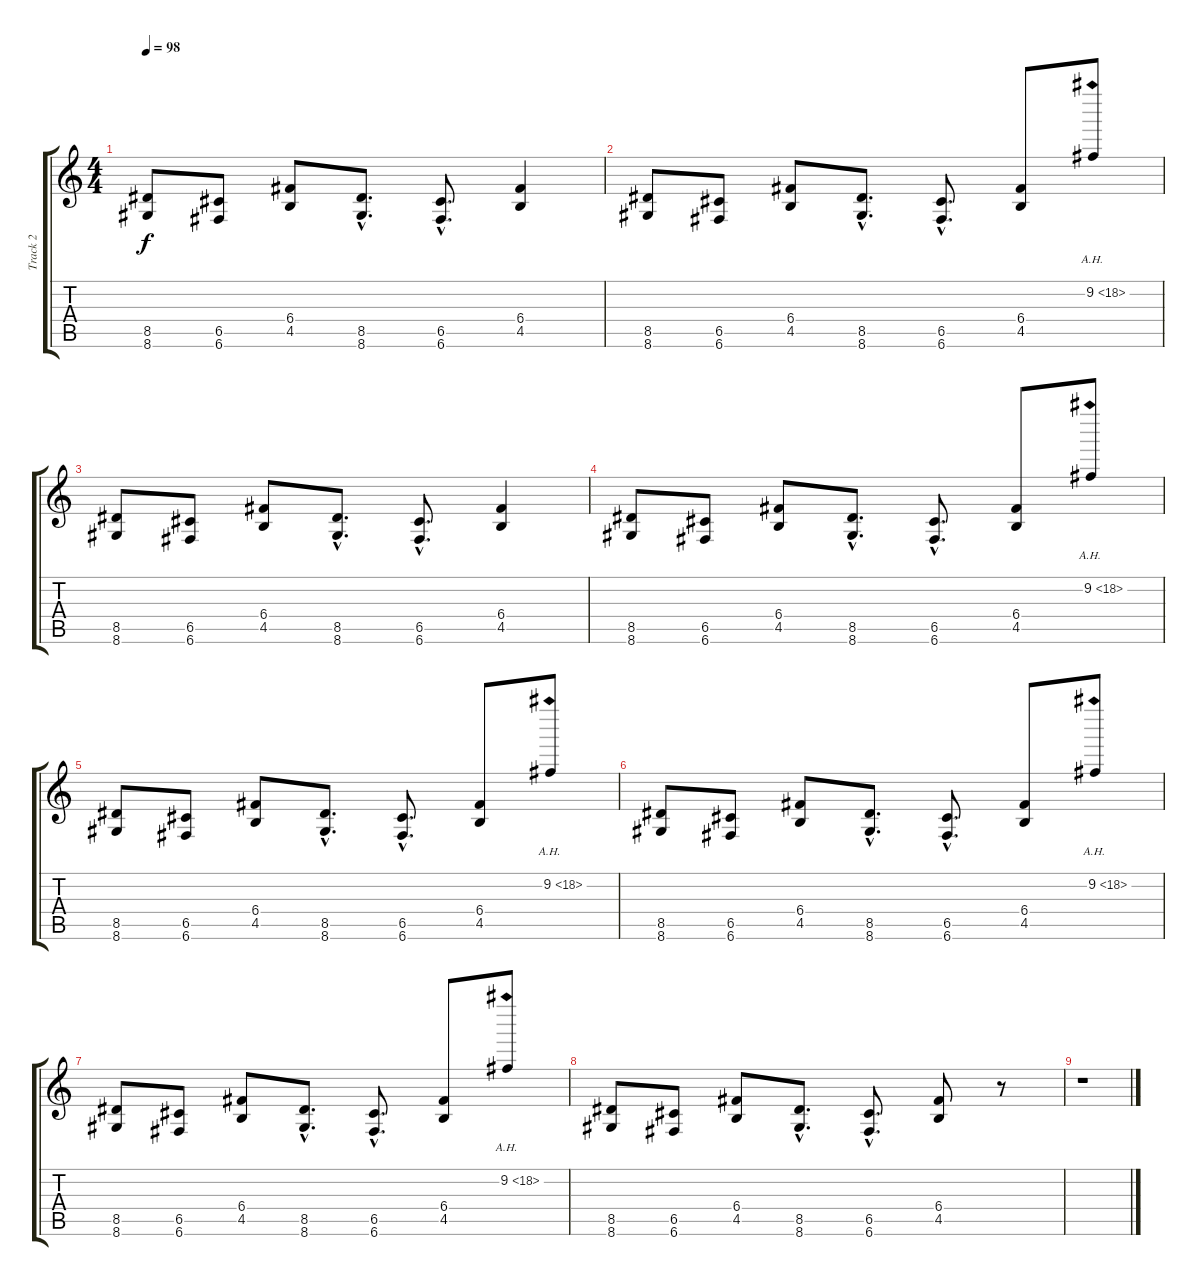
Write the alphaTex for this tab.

\track ("Track 2" "Track 2") {instrument distortionguitar}
\staff {score tabs}
\tuning (D4 A3 F3 C3 G2 C2) {hide}
\ts (4 4)
\tempo 98
\clef g2
\ks c
(8.5 8.6).8{dy f} (6.5 6.6).8 (6.4 4.5).8 (8.5{hac} 8.6{hac}).8{d} (6.5{hac} 6.6{hac}).8{d} (6.4 4.5).4 |
(8.5 8.6).8 (6.5 6.6).8 (6.4 4.5).8 (8.5{hac} 8.6{hac}).8{d} (6.5{hac} 6.6{hac}).8{d} (6.4 4.5).8 9.2{ah 9}.8 |
(8.5 8.6).8 (6.5 6.6).8 (6.4 4.5).8 (8.5{hac} 8.6{hac}).8{d} (6.5{hac} 6.6{hac}).8{d} (6.4 4.5).4 |
(8.5 8.6).8 (6.5 6.6).8 (6.4 4.5).8 (8.5{hac} 8.6{hac}).8{d} (6.5{hac} 6.6{hac}).8{d} (6.4 4.5).8 9.2{ah 9}.8 |
(8.5 8.6).8 (6.5 6.6).8 (6.4 4.5).8 (8.5{hac} 8.6{hac}).8{d} (6.5{hac} 6.6{hac}).8{d} (6.4 4.5).8 9.2{ah 9}.8 |
(8.5 8.6).8 (6.5 6.6).8 (6.4 4.5).8 (8.5{hac} 8.6{hac}).8{d} (6.5{hac} 6.6{hac}).8{d} (6.4 4.5).8 9.2{ah 9}.8 |
(8.5 8.6).8 (6.5 6.6).8 (6.4 4.5).8 (8.5{hac} 8.6{hac}).8{d} (6.5{hac} 6.6{hac}).8{d} (6.4 4.5).8 9.2{ah 9}.8 |
(8.5 8.6).8 (6.5 6.6).8 (6.4 4.5).8 (8.5{hac} 8.6{hac}).8{d} (6.5{hac} 6.6{hac}).8{d} (6.4 4.5).8 r.8 |
r.1
